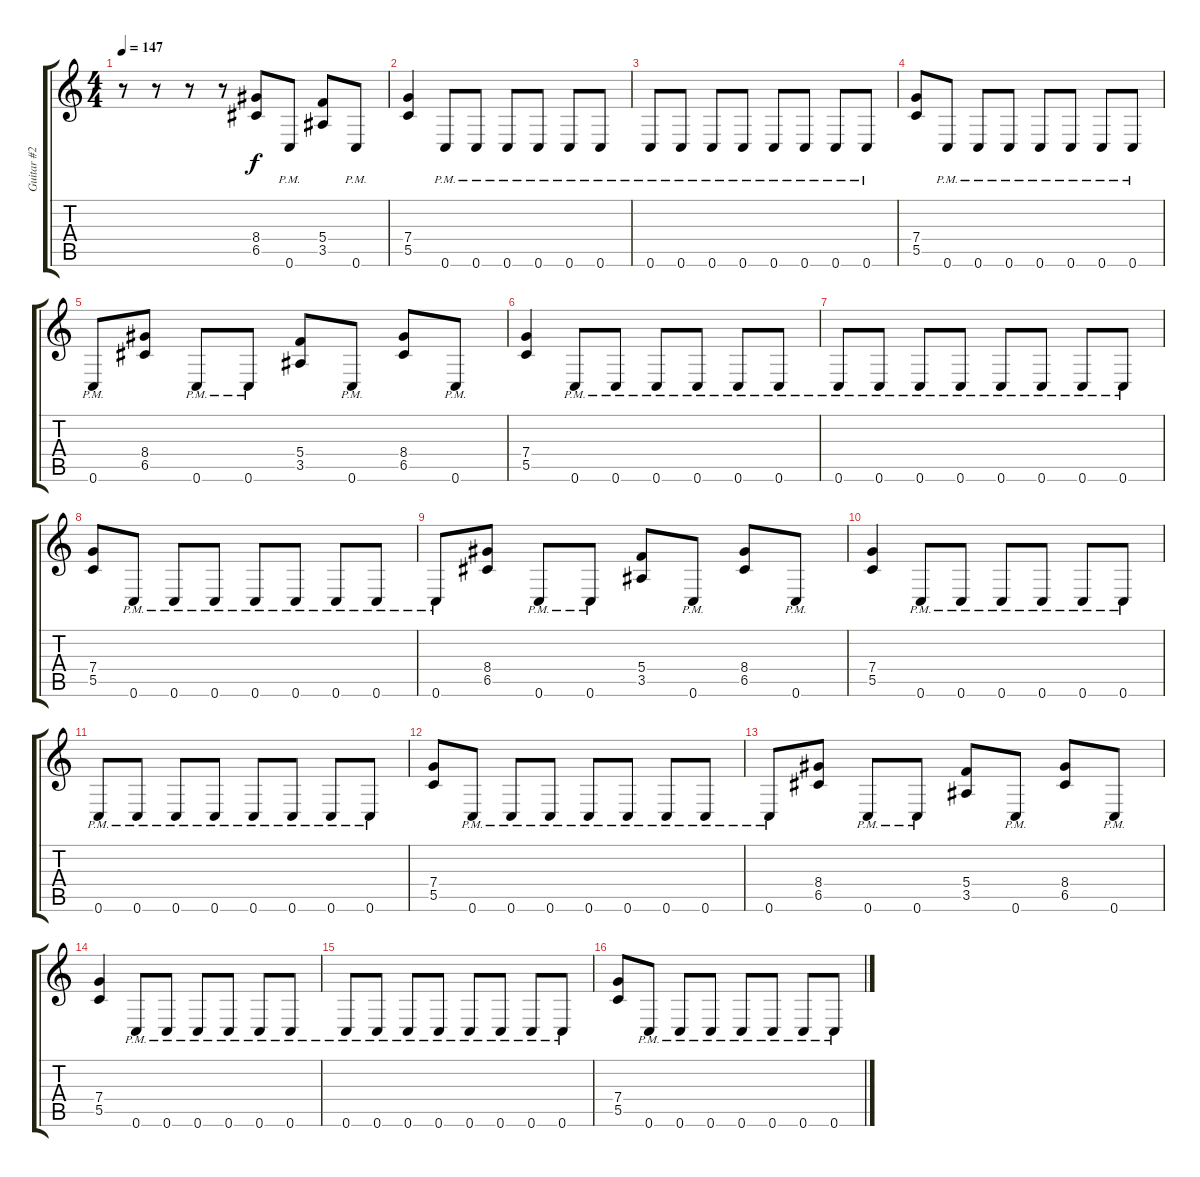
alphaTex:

\track ("Guitar #2" "Guitar #2") {instrument distortionguitar}
\staff {score tabs}
\tuning (D4 A3 F3 C3 G2 C2) {hide}
\ts (4 4)
\tempo 147
\clef g2
\ks c
r.8{dy f} r.8 r.8 r.8 (8.4 6.5).8 0.6{pm}.8 (5.4 3.5).8 0.6{pm}.8 |
(7.4 5.5).4 0.6{pm}.8 0.6{pm}.8 0.6{pm}.8 0.6{pm}.8 0.6{pm}.8 0.6{pm}.8 |
0.6{pm}.8 0.6{pm}.8 0.6{pm}.8 0.6{pm}.8 0.6{pm}.8 0.6{pm}.8 0.6{pm}.8 0.6{pm}.8 |
(7.4 5.5).8 0.6{pm}.8 0.6{pm}.8 0.6{pm}.8 0.6{pm}.8 0.6{pm}.8 0.6{pm}.8 0.6{pm}.8 |
0.6{pm}.8 (8.4 6.5).8 0.6{pm}.8 0.6{pm}.8 (5.4 3.5).8 0.6{pm}.8 (8.4 6.5).8 0.6{pm}.8 |
(7.4 5.5).4 0.6{pm}.8 0.6{pm}.8 0.6{pm}.8 0.6{pm}.8 0.6{pm}.8 0.6{pm}.8 |
0.6{pm}.8 0.6{pm}.8 0.6{pm}.8 0.6{pm}.8 0.6{pm}.8 0.6{pm}.8 0.6{pm}.8 0.6{pm}.8 |
(7.4 5.5).8 0.6{pm}.8 0.6{pm}.8 0.6{pm}.8 0.6{pm}.8 0.6{pm}.8 0.6{pm}.8 0.6{pm}.8 |
0.6{pm}.8 (8.4 6.5).8 0.6{pm}.8 0.6{pm}.8 (5.4 3.5).8 0.6{pm}.8 (8.4 6.5).8 0.6{pm}.8 |
(7.4 5.5).4 0.6{pm}.8 0.6{pm}.8 0.6{pm}.8 0.6{pm}.8 0.6{pm}.8 0.6{pm}.8 |
0.6{pm}.8 0.6{pm}.8 0.6{pm}.8 0.6{pm}.8 0.6{pm}.8 0.6{pm}.8 0.6{pm}.8 0.6{pm}.8 |
(7.4 5.5).8 0.6{pm}.8 0.6{pm}.8 0.6{pm}.8 0.6{pm}.8 0.6{pm}.8 0.6{pm}.8 0.6{pm}.8 |
0.6{pm}.8 (8.4 6.5).8 0.6{pm}.8 0.6{pm}.8 (5.4 3.5).8 0.6{pm}.8 (8.4 6.5).8 0.6{pm}.8 |
(7.4 5.5).4 0.6{pm}.8 0.6{pm}.8 0.6{pm}.8 0.6{pm}.8 0.6{pm}.8 0.6{pm}.8 |
0.6{pm}.8 0.6{pm}.8 0.6{pm}.8 0.6{pm}.8 0.6{pm}.8 0.6{pm}.8 0.6{pm}.8 0.6{pm}.8 |
(7.4 5.5).8 0.6{pm}.8 0.6{pm}.8 0.6{pm}.8 0.6{pm}.8 0.6{pm}.8 0.6{pm}.8 0.6{pm}.8
